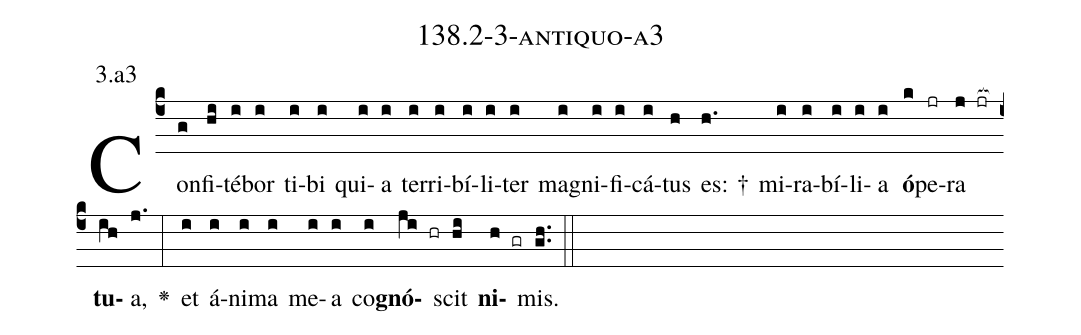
name: 138.2-3-antiquo-a3;
annotation: 3.a3;
%%
(c4)Con(g)fi(hi)té(i)bor(i) ti(i)bi(i) qui(i)a(i) ter(i)ri(i)bí(i)li(i)ter(i) ma(i)gni(i)fi(i)cá(i)tus(h) es: †(h.) mi(i)ra(i)bí(i)li(i)a(i) <b>ó</b>(k)pe(jr)ra(j jr[ocb:1{]) <b>tu</b>(ih[ocb:0}])a,(j.) <v>\greheightstar</v>(:) et(i) á(i)ni(i)ma(i) me(i)a(i) co(i)<b>gnó</b>(ji hr)scit(hi) <b>ni</b>(h gr)mis.(gh..) (::)


%E(i) u(i) o(ji) u(hi) a(h) e.(gh..) (::)
